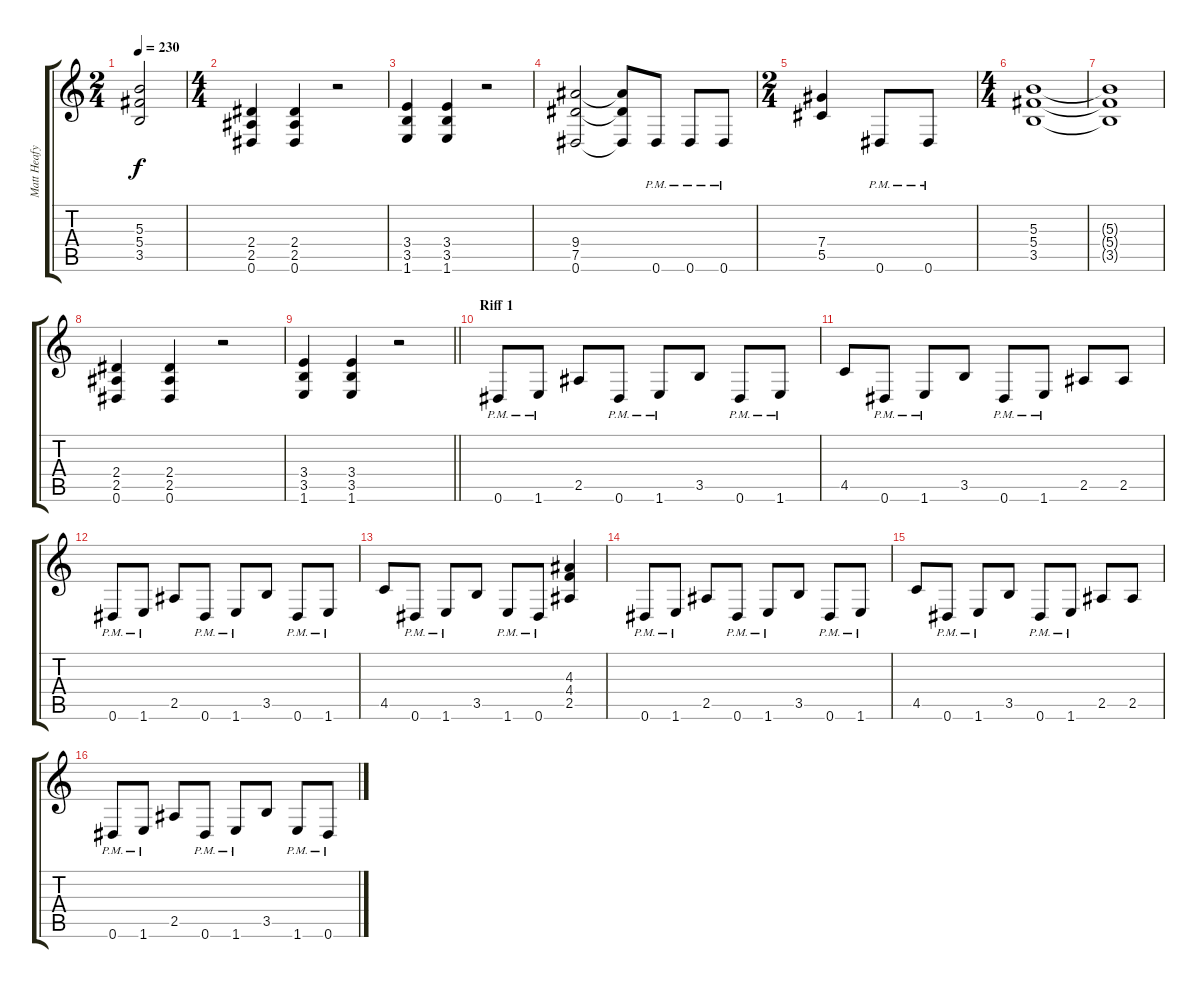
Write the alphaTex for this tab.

\track ("Matt Heafy (Rhythm Guitar)" "Matt Heafy") {instrument overdrivenguitar}
\staff {score tabs}
\tuning (Eb4 Bb3 Gb3 Db3 Ab2 Eb2) {hide}
\ts (2 4)
\tempo 230
\clef g2
\ks c
(5.3{t} 5.4{t} 3.5{t}).2{dy f} |
\ts (4 4)
(2.4 2.5 0.6).4 (2.4 2.5 0.6).4 r.2 |
(3.4 3.5 1.6).4 (3.4 3.5 1.6).4 r.2 |
(9.4 7.5 0.6).2 (9.4{t} 7.5{t} 0.6{t}).8 0.6{pm}.8 0.6{pm}.8 0.6{pm}.8 |
\ts (2 4)
(7.4 5.5).4 0.6{pm}.8 0.6{pm}.8 |
\ts (4 4)
(5.3 5.4 3.5).1 |
(5.3{t} 5.4{t} 3.5{t}).1 |
(2.4 2.5 0.6).4 (2.4 2.5 0.6).4 r.2 |
\barLineRight lightlight
(3.4 3.5 1.6).4 (3.4 3.5 1.6).4 r.2 |
\section ("" "Riff 1")
0.6{pm}.8 1.6{pm}.8 2.5.8 0.6{pm}.8 1.6{pm}.8 3.5.8 0.6{pm}.8 1.6{pm}.8 |
4.5.8 0.6{pm}.8 1.6{pm}.8 3.5.8 0.6{pm}.8 1.6{pm}.8 2.5.8 2.5.8 |
0.6{pm}.8 1.6{pm}.8 2.5.8 0.6{pm}.8 1.6{pm}.8 3.5.8 0.6{pm}.8 1.6{pm}.8 |
4.5.8 0.6{pm}.8 1.6{pm}.8 3.5.8 1.6{pm}.8 0.6{pm}.8 (4.3 4.4 2.5).4 |
0.6{pm}.8 1.6{pm}.8 2.5.8 0.6{pm}.8 1.6{pm}.8 3.5.8 0.6{pm}.8 1.6{pm}.8 |
4.5.8 0.6{pm}.8 1.6{pm}.8 3.5.8 0.6{pm}.8 1.6{pm}.8 2.5.8 2.5.8 |
0.6{pm}.8 1.6{pm}.8 2.5.8 0.6{pm}.8 1.6{pm}.8 3.5.8 1.6{pm}.8 0.6{pm}.8
